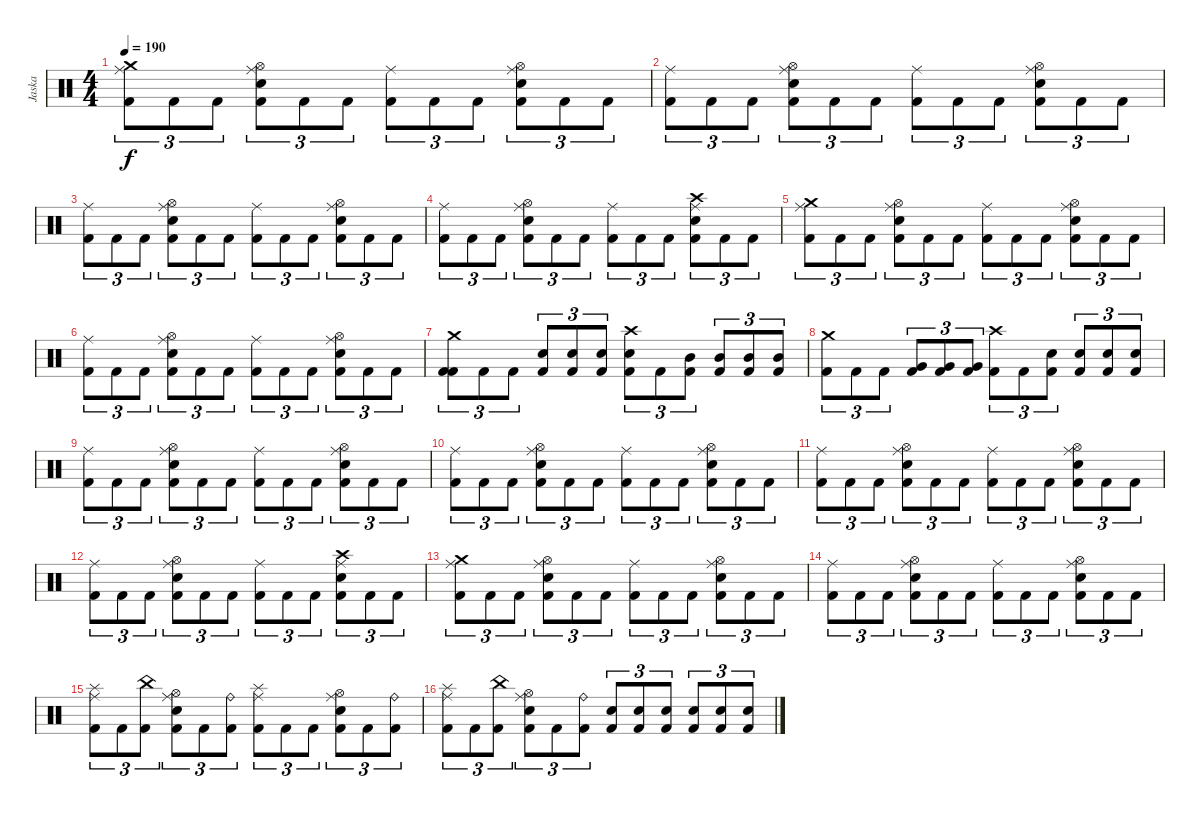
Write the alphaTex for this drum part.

\track ("Jaska" "Jaska") {instrument percussion}
\staff {score}
\articulation defaults
\ts (4 4)
\tempo 190
\clef neutral
\ks c
("Ride (middle)" "Crash medium (hit)" "Kick (hit) 2").8{tu (3 2) dy f} "Kick (hit) 2".8{tu (3 2)} "Kick (hit) 2".8{tu (3 2)} ("Ride (middle)" "Hi-Hat (open)" "Snare (hit) 2" "Kick (hit) 2").8{tu (3 2)} "Kick (hit) 2".8{tu (3 2)} "Kick (hit) 2".8{tu (3 2)} ("Ride (middle)" "Kick (hit) 2").8{tu (3 2)} "Kick (hit) 2".8{tu (3 2)} "Kick (hit) 2".8{tu (3 2)} ("Ride (middle)" "Hi-Hat (open)" "Snare (hit) 2" "Kick (hit) 2").8{tu (3 2)} "Kick (hit) 2".8{tu (3 2)} "Kick (hit) 2".8{tu (3 2)} |
("Ride (middle)" "Kick (hit) 2").8{tu (3 2)} "Kick (hit) 2".8{tu (3 2)} "Kick (hit) 2".8{tu (3 2)} ("Ride (middle)" "Hi-Hat (open)" "Snare (hit) 2" "Kick (hit) 2").8{tu (3 2)} "Kick (hit) 2".8{tu (3 2)} "Kick (hit) 2".8{tu (3 2)} ("Ride (middle)" "Kick (hit) 2").8{tu (3 2)} "Kick (hit) 2".8{tu (3 2)} "Kick (hit) 2".8{tu (3 2)} ("Ride (middle)" "Hi-Hat (open)" "Snare (hit) 2" "Kick (hit) 2").8{tu (3 2)} "Kick (hit) 2".8{tu (3 2)} "Kick (hit) 2".8{tu (3 2)} |
("Ride (middle)" "Kick (hit) 2").8{tu (3 2)} "Kick (hit) 2".8{tu (3 2)} "Kick (hit) 2".8{tu (3 2)} ("Ride (middle)" "Hi-Hat (open)" "Snare (hit) 2" "Kick (hit) 2").8{tu (3 2)} "Kick (hit) 2".8{tu (3 2)} "Kick (hit) 2".8{tu (3 2)} ("Ride (middle)" "Kick (hit) 2").8{tu (3 2)} "Kick (hit) 2".8{tu (3 2)} "Kick (hit) 2".8{tu (3 2)} ("Ride (middle)" "Hi-Hat (open)" "Snare (hit) 2" "Kick (hit) 2").8{tu (3 2)} "Kick (hit) 2".8{tu (3 2)} "Kick (hit) 2".8{tu (3 2)} |
("Ride (middle)" "Kick (hit) 2").8{tu (3 2)} "Kick (hit) 2".8{tu (3 2)} "Kick (hit) 2".8{tu (3 2)} ("Ride (middle)" "Hi-Hat (open)" "Snare (hit) 2" "Kick (hit) 2").8{tu (3 2)} "Kick (hit) 2".8{tu (3 2)} "Kick (hit) 2".8{tu (3 2)} ("Ride (middle)" "Kick (hit) 2").8{tu (3 2)} "Kick (hit) 2".8{tu (3 2)} "Kick (hit) 2".8{tu (3 2)} ("Ride (middle)" "Crash high (hit)" "Snare (hit) 2" "Kick (hit) 2").8{tu (3 2)} "Kick (hit) 2".8{tu (3 2)} "Kick (hit) 2".8{tu (3 2)} |
("Ride (middle)" "Crash medium (hit)" "Kick (hit) 2").8{tu (3 2)} "Kick (hit) 2".8{tu (3 2)} "Kick (hit) 2".8{tu (3 2)} ("Ride (middle)" "Hi-Hat (open)" "Snare (hit) 2" "Kick (hit) 2").8{tu (3 2)} "Kick (hit) 2".8{tu (3 2)} "Kick (hit) 2".8{tu (3 2)} ("Ride (middle)" "Kick (hit) 2").8{tu (3 2)} "Kick (hit) 2".8{tu (3 2)} "Kick (hit) 2".8{tu (3 2)} ("Ride (middle)" "Hi-Hat (open)" "Snare (hit) 2" "Kick (hit) 2").8{tu (3 2)} "Kick (hit) 2".8{tu (3 2)} "Kick (hit) 2".8{tu (3 2)} |
("Ride (middle)" "Kick (hit) 2").8{tu (3 2)} "Kick (hit) 2".8{tu (3 2)} "Kick (hit) 2".8{tu (3 2)} ("Ride (middle)" "Hi-Hat (open)" "Snare (hit) 2" "Kick (hit) 2").8{tu (3 2)} "Kick (hit) 2".8{tu (3 2)} "Kick (hit) 2".8{tu (3 2)} ("Ride (middle)" "Kick (hit) 2").8{tu (3 2)} "Kick (hit) 2".8{tu (3 2)} "Kick (hit) 2".8{tu (3 2)} ("Ride (middle)" "Hi-Hat (open)" "Snare (hit) 2" "Kick (hit) 2").8{tu (3 2)} "Kick (hit) 2".8{tu (3 2)} "Kick (hit) 2".8{tu (3 2)} |
("Crash medium (hit)" "Kick (hit) 2" "Kick (hit) 2").8{tu (3 2)} "Kick (hit) 2".8{tu (3 2)} "Kick (hit) 2".8{tu (3 2)} ("Snare (hit) 2" "Kick (hit) 2").8{tu (3 2)} ("Snare (hit) 2" "Kick (hit) 2").8{tu (3 2)} ("Snare (hit) 2" "Kick (hit) 2").8{tu (3 2)} ("Crash high (hit)" "Snare (hit) 2" "Kick (hit) 2").8{tu (3 2)} "Kick (hit) 2".8{tu (3 2)} ("Mid Tom (hit)" "Kick (hit) 2").8{tu (3 2)} ("Mid Tom (hit)" "Kick (hit) 2").8{tu (3 2)} ("Mid Tom (hit)" "Kick (hit) 2").8{tu (3 2)} ("Mid Tom (hit)" "Kick (hit) 2").8{tu (3 2)} |
("Crash medium (hit)" "Kick (hit) 2").8{tu (3 2)} "Kick (hit) 2".8{tu (3 2)} "Kick (hit) 2".8{tu (3 2)} ("Very Low Tom (hit)" "Kick (hit) 2").8{tu (3 2)} ("Very Low Tom (hit)" "Kick (hit) 2").8{tu (3 2)} ("Very Low Tom (hit)" "Kick (hit) 2").8{tu (3 2)} ("Crash high (hit)" "Kick (hit) 2").8{tu (3 2)} "Kick (hit) 2".8{tu (3 2)} ("Snare (hit) 2" "Kick (hit) 2").8{tu (3 2)} ("Snare (hit) 2" "Kick (hit) 2").8{tu (3 2)} ("Snare (hit) 2" "Kick (hit) 2").8{tu (3 2)} ("Snare (hit) 2" "Kick (hit) 2").8{tu (3 2)} |
("Ride (middle)" "Kick (hit) 2").8{tu (3 2)} "Kick (hit) 2".8{tu (3 2)} "Kick (hit) 2".8{tu (3 2)} ("Ride (middle)" "Hi-Hat (open)" "Snare (hit) 2" "Kick (hit) 2").8{tu (3 2)} "Kick (hit) 2".8{tu (3 2)} "Kick (hit) 2".8{tu (3 2)} ("Ride (middle)" "Kick (hit) 2").8{tu (3 2)} "Kick (hit) 2".8{tu (3 2)} "Kick (hit) 2".8{tu (3 2)} ("Ride (middle)" "Hi-Hat (open)" "Snare (hit) 2" "Kick (hit) 2").8{tu (3 2)} "Kick (hit) 2".8{tu (3 2)} "Kick (hit) 2".8{tu (3 2)} |
("Ride (middle)" "Kick (hit) 2").8{tu (3 2)} "Kick (hit) 2".8{tu (3 2)} "Kick (hit) 2".8{tu (3 2)} ("Ride (middle)" "Hi-Hat (open)" "Snare (hit) 2" "Kick (hit) 2").8{tu (3 2)} "Kick (hit) 2".8{tu (3 2)} "Kick (hit) 2".8{tu (3 2)} ("Ride (middle)" "Kick (hit) 2").8{tu (3 2)} "Kick (hit) 2".8{tu (3 2)} "Kick (hit) 2".8{tu (3 2)} ("Ride (middle)" "Hi-Hat (open)" "Snare (hit) 2" "Kick (hit) 2").8{tu (3 2)} "Kick (hit) 2".8{tu (3 2)} "Kick (hit) 2".8{tu (3 2)} |
("Ride (middle)" "Kick (hit) 2").8{tu (3 2)} "Kick (hit) 2".8{tu (3 2)} "Kick (hit) 2".8{tu (3 2)} ("Ride (middle)" "Hi-Hat (open)" "Snare (hit) 2" "Kick (hit) 2").8{tu (3 2)} "Kick (hit) 2".8{tu (3 2)} "Kick (hit) 2".8{tu (3 2)} ("Ride (middle)" "Kick (hit) 2").8{tu (3 2)} "Kick (hit) 2".8{tu (3 2)} "Kick (hit) 2".8{tu (3 2)} ("Ride (middle)" "Hi-Hat (open)" "Snare (hit) 2" "Kick (hit) 2").8{tu (3 2)} "Kick (hit) 2".8{tu (3 2)} "Kick (hit) 2".8{tu (3 2)} |
("Ride (middle)" "Kick (hit) 2").8{tu (3 2)} "Kick (hit) 2".8{tu (3 2)} "Kick (hit) 2".8{tu (3 2)} ("Ride (middle)" "Hi-Hat (open)" "Snare (hit) 2" "Kick (hit) 2").8{tu (3 2)} "Kick (hit) 2".8{tu (3 2)} "Kick (hit) 2".8{tu (3 2)} ("Ride (middle)" "Kick (hit) 2").8{tu (3 2)} "Kick (hit) 2".8{tu (3 2)} "Kick (hit) 2".8{tu (3 2)} ("Ride (middle)" "Crash high (hit)" "Snare (hit) 2" "Kick (hit) 2").8{tu (3 2)} "Kick (hit) 2".8{tu (3 2)} "Kick (hit) 2".8{tu (3 2)} |
("Ride (middle)" "Crash medium (hit)" "Kick (hit) 2").8{tu (3 2)} "Kick (hit) 2".8{tu (3 2)} "Kick (hit) 2".8{tu (3 2)} ("Ride (middle)" "Hi-Hat (open)" "Snare (hit) 2" "Kick (hit) 2").8{tu (3 2)} "Kick (hit) 2".8{tu (3 2)} "Kick (hit) 2".8{tu (3 2)} ("Ride (middle)" "Kick (hit) 2").8{tu (3 2)} "Kick (hit) 2".8{tu (3 2)} "Kick (hit) 2".8{tu (3 2)} ("Ride (middle)" "Hi-Hat (open)" "Snare (hit) 2" "Kick (hit) 2").8{tu (3 2)} "Kick (hit) 2".8{tu (3 2)} "Kick (hit) 2".8{tu (3 2)} |
("Ride (middle)" "Kick (hit) 2").8{tu (3 2)} "Kick (hit) 2".8{tu (3 2)} "Kick (hit) 2".8{tu (3 2)} ("Ride (middle)" "Hi-Hat (open)" "Snare (hit) 2" "Kick (hit) 2").8{tu (3 2)} "Kick (hit) 2".8{tu (3 2)} "Kick (hit) 2".8{tu (3 2)} ("Ride (middle)" "Kick (hit) 2").8{tu (3 2)} "Kick (hit) 2".8{tu (3 2)} "Kick (hit) 2".8{tu (3 2)} ("Ride (middle)" "Hi-Hat (open)" "Snare (hit) 2" "Kick (hit) 2").8{tu (3 2)} "Kick (hit) 2".8{tu (3 2)} "Kick (hit) 2".8{tu (3 2)} |
("Ride (middle)" "Splash (hit)" "Kick (hit) 2").8{tu (3 2)} "Kick (hit) 2".8{tu (3 2)} ("China (hit)" "Kick (hit) 2").8{tu (3 2)} ("Ride (middle)" "Hi-Hat (open)" "Snare (hit) 2" "Kick (hit) 2").8{tu (3 2)} "Kick (hit) 2".8{tu (3 2)} ("Ride (bell)" "Kick (hit) 2").8{tu (3 2)} ("Ride (middle)" "Splash (hit)" "Kick (hit) 2").8{tu (3 2)} "Kick (hit) 2".8{tu (3 2)} "Kick (hit) 2".8{tu (3 2)} ("Ride (middle)" "Hi-Hat (open)" "Snare (hit) 2" "Kick (hit) 2").8{tu (3 2)} "Kick (hit) 2".8{tu (3 2)} ("Ride (bell)" "Kick (hit) 2").8{tu (3 2)} |
("Ride (middle)" "Splash (hit)" "Kick (hit) 2").8{tu (3 2)} "Kick (hit) 2".8{tu (3 2)} ("China (hit)" "Kick (hit) 2").8{tu (3 2)} ("Ride (middle)" "Hi-Hat (open)" "Snare (hit) 2" "Kick (hit) 2").8{tu (3 2)} "Kick (hit) 2".8{tu (3 2)} ("Ride (bell)" "Kick (hit) 2").8{tu (3 2)} ("Snare (hit) 2" "Kick (hit) 2").8{tu (3 2)} ("Snare (hit) 2" "Kick (hit) 2").8{tu (3 2)} ("Snare (hit) 2" "Kick (hit) 2").8{tu (3 2)} ("Snare (hit) 2" "Kick (hit) 2").8{tu (3 2)} ("Snare (hit) 2" "Kick (hit) 2").8{tu (3 2)} ("Snare (hit) 2" "Kick (hit) 2").8{tu (3 2)}
